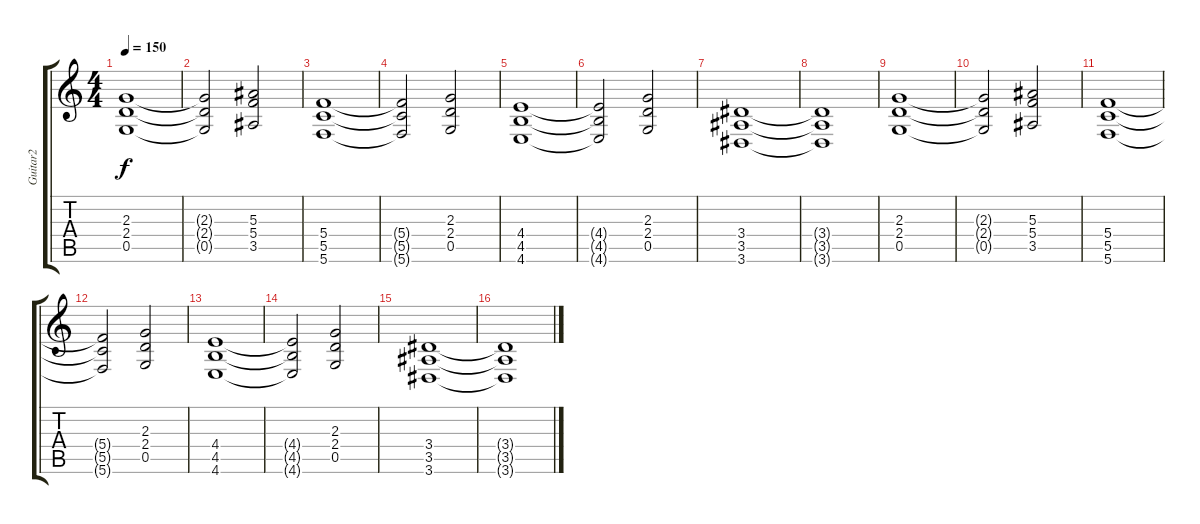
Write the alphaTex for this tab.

\track ("Guitar2" "Guitar2") {instrument distortionguitar}
\staff {score tabs}
\tuning (D4 A3 F3 C3 G2 C2) {hide}
\ts (4 4)
\tempo 150
\clef g2
\ks c
(2.3 2.4 0.5).1{dy f balance 0} |
(2.3{t} 2.4{t} 0.5{t}).2 (5.3 5.4 3.5).2 |
(5.4 5.5 5.6).1 |
(5.4{t} 5.5{t} 5.6{t}).2 (2.3 2.4 0.5).2 |
(4.4 4.5 4.6).1 |
(4.4{t} 4.5{t} 4.6{t}).2 (2.3 2.4 0.5).2 |
(3.4 3.5 3.6).1 |
(3.4{t} 3.5{t} 3.6{t}).1 |
(2.3 2.4 0.5).1{balance 0} |
(2.3{t} 2.4{t} 0.5{t}).2 (5.3 5.4 3.5).2 |
(5.4 5.5 5.6).1 |
(5.4{t} 5.5{t} 5.6{t}).2 (2.3 2.4 0.5).2 |
(4.4 4.5 4.6).1 |
(4.4{t} 4.5{t} 4.6{t}).2 (2.3 2.4 0.5).2 |
(3.4 3.5 3.6).1 |
(3.4{t} 3.5{t} 3.6{t}).1
